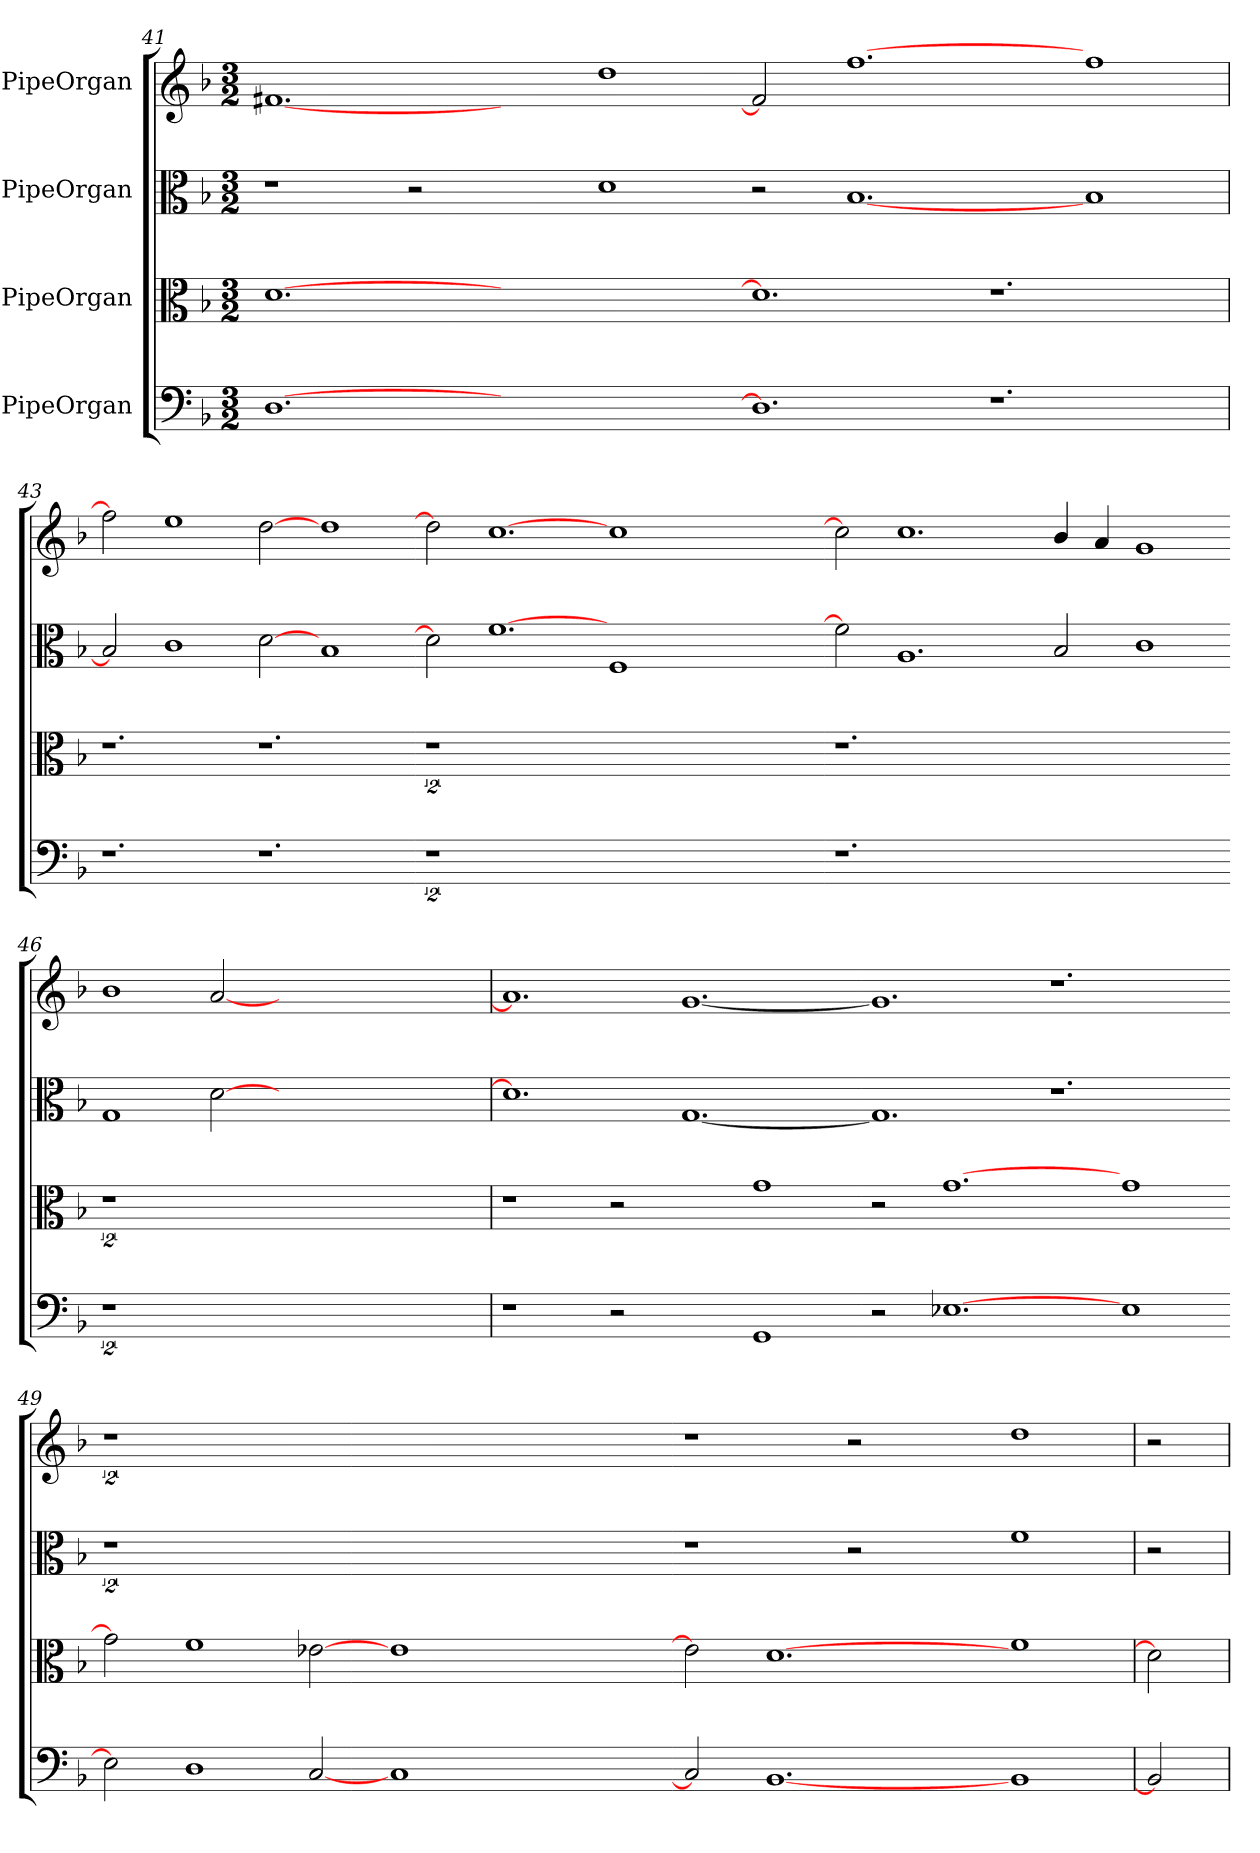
**kern	**kern	**kern	**kern
*part4	*part3	*part2	*part1
*staff4	*staff3	*staff2	*staff1
*I"PipeOrgan	*I"PipeOrgan	*I"PipeOrgan	*I"PipeOrgan
*clefF4	*clefC3	*clefC3	*clefG2
*k[b-]	*k[b-]	*k[b-]	*k[b-]
*F:	*F:	*F:	*F:
*M3/2	*M3/2	*M3/2	*M3/2
=41	=41	=41	=41
[1.D	[1.d	1r	[1.f#X
.	.	2r	.
1.ryy	1.ryy	2ryy	2ryy
.	.	1d	1dd
=42-	=42-	=42-	=42-
1.D]	1.d]	2r	2f#]
.	.	[1.B-	[1.ff
1.r	1.r	.	.
.	.	1B-	1ff
=43	=43	=43	=43
1.r	1.r	2B-]	2ff]
.	.	1c	1ee
1.r	1.r	[2d	[2dd
.	.	1B-	1dd
=44-	=44-	=44-	=44-
2%9r	2%9r	2d]	2dd]
.	.	[1.f	[1.cc
.	.	1F	1cc
.	.	1.ryy	1.ryy
=45-	=45-	=45-	=45-
1.r	1.r	2f]	2cc]
.	.	1.A	1.cc
0ryy	0ryy	.	.
.	.	2B-/	4b-/
.	.	.	4a/
.	.	1c	1g
=46-	=46-	=46-	=46-
2%9r	2%9r	1G	1b-
.	.	[2d	[2a
.	.	0.ryy	0.ryy
=47	=47	=47	=47
1r	1r	1.d]	1.a]
2r	2r	.	.
2ryy	2ryy	[1.G	[1.g
1GG	1g	.	.
=48-	=48-	=48-	=48-
2r	2r	1.G]	1.g]
[1.E-X	[1.g	.	.
.	.	1.r	1.r
1E-	1g	.	.
=49-	=49-	=49-	=49-
2E-]	2g]	2%9r	2%9r
1D	1f	.	.
[2C	[2e-X	.	.
1C	1e-	.	.
1.ryy	1.ryy	.	.
=50-	=50-	=50-	=50-
2C]	2e-]	1r	1r
[1.BB-	[1.d	.	.
.	.	2r	2r
.	.	2ryy	2ryy
1BB-	1f	1f	1dd
=51	=51	=51	=51
2BB-]	2d]	2r	2r
=	=	=	=
*-	*-	*-	*-
